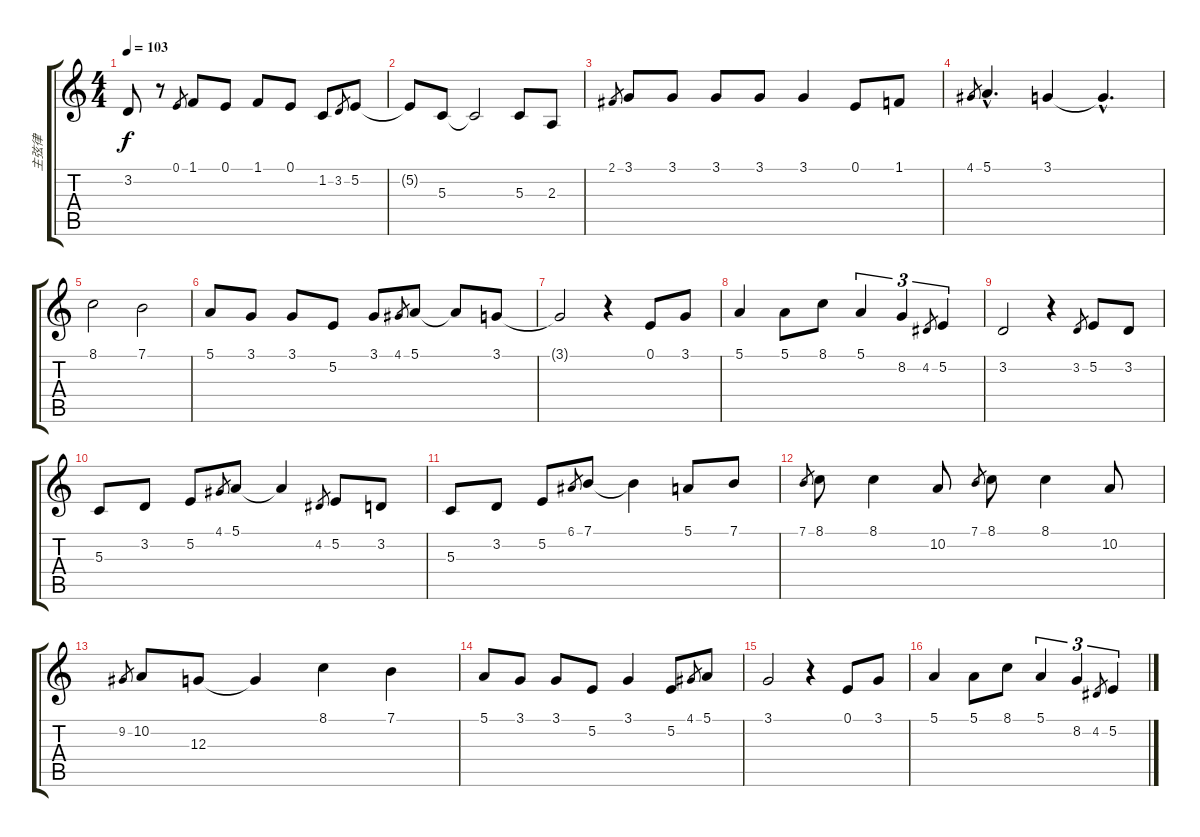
\track ("主弦律" "主弦律") {instrument flute}
\staff {score tabs}
\tuning (E4 B3 G3 D3 A2 E2) {hide}
\ts (4 4)
\tempo 103
\clef g2
\ks c
3.2{t}.8{dy f} r.8 0.1.8{gr} 1.1.8 0.1.8 1.1.8 0.1.8 1.2.8 3.2.8{gr} 5.2.8 |
5.2{t}.8 5.3.8 5.3{t}.2 5.3.8 2.3.8 |
2.1.8{gr} 3.1.8 3.1.8 3.1.8 3.1.8 3.1.4 0.1.8 1.1.8 |
4.1.8{gr} 5.1{hac}.4{d} 3.1.4 3.1{hac t}.4{d} |
8.1.2 7.1.2 |
5.1.8 3.1.8 3.1.8 5.2.8 3.1.8 4.1.8{gr} 5.1.8 5.1{t}.8 3.1.8 |
3.1{t}.2 r.4 0.1.8 3.1.8 |
5.1.4 5.1.8 8.1.8 5.1.4{tu (3 2)} 8.2.4{tu (3 2)} 4.2.8{gr} 5.2.4{tu (3 2)} |
3.2.2 r.4 3.2.8{gr} 5.2.8 3.2.8 |
5.3.8 3.2.8 5.2.8 4.1.8{gr} 5.1.8 5.1{t}.4 4.2.8{gr} 5.2.8 3.2.8 |
5.3.8 3.2.8 5.2.8 6.1.8{gr} 7.1.8 7.1{t}.4 5.1.8 7.1.8 |
7.1.8{gr} 8.1.8 8.1.4 10.2.8 7.1.8{gr} 8.1.8 8.1.4 10.2.8 |
9.2.8{gr} 10.2.8 12.3.8 12.3{t}.4 8.1.4 7.1.4 |
5.1.8 3.1.8 3.1.8 5.2.8 3.1.4 5.2.8 4.1.8{gr} 5.1.8 |
3.1.2 r.4 0.1.8 3.1.8 |
5.1.4 5.1.8 8.1.8 5.1.4{tu (3 2)} 8.2.4{tu (3 2)} 4.2.8{gr} 5.2.4{tu (3 2)}
